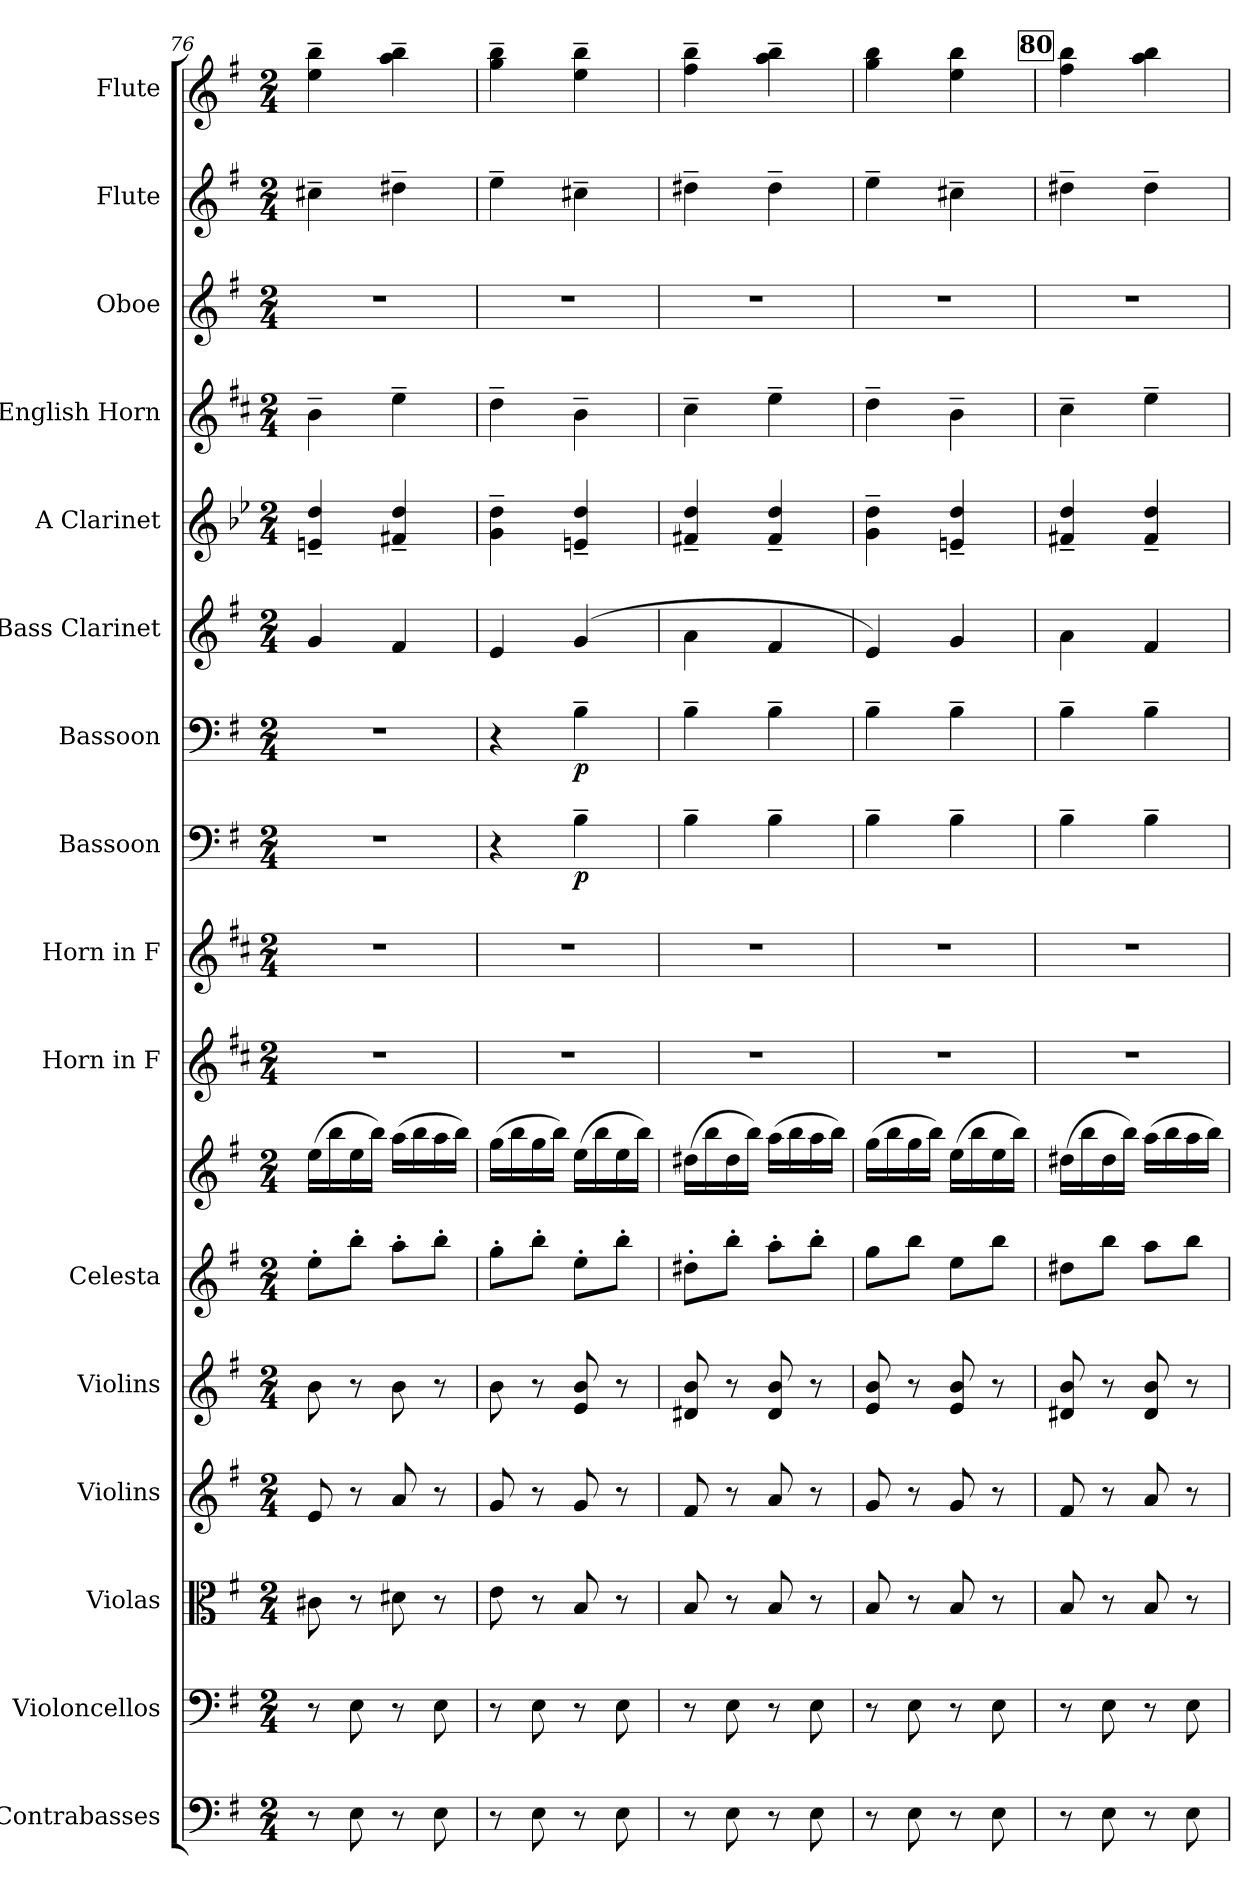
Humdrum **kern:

**kern	**kern	**kern	**kern	**kern	**kern	**kern	**kern	**kern	**kern	**dynam	**kern	**dynam	**kern	**kern	**kern	**kern	**kern	**kern
*part16	*part15	*part14	*part13	*part12	*part11	*part11	*part10	*part9	*part8	*part8	*part7	*part7	*part6	*part5	*part4	*part3	*part2	*part1
*staff17	*staff16	*staff15	*staff14	*staff13	*staff12	*staff11	*staff10	*staff9	*staff8	*staff8	*staff7	*staff7	*staff6	*staff5	*staff4	*staff3	*staff2	*staff1
*I"Contrabasses	*I"Violoncellos	*I"Violas	*I"Violins	*I"Violins	*I"Celesta	*	*I"Horn in F	*I"Horn in F	*I"Bassoon	*	*I"Bassoon	*	*I"Bass Clarinet	*I"A Clarinet	*I"English Horn	*I"Oboe	*I"Flute	*I"Flute
*I'Cbs.	*I'Vcs.	*I'Vlas.	*I'Vlns.	*I'Vlns.	*I'Cel.	*	*	*	*I'Bsn.	*	*I'Bsn.	*	*I'B. Cl.	*I'A Cl.	*I'E. Hn.	*I'Ob.	*I'Fl.	*I'Fl.
*clefF4	*clefF4	*clefC3	*clefG2	*clefG2	*clefG2	*clefG2	*clefG2	*clefG2	*clefF4	*	*clefF4	*	*clefG2	*clefG2	*clefG2	*clefG2	*clefG2	*clefG2
*ITrd7c12	*	*	*	*	*ITrd-7c-12	*ITrd-7c-12	*ITrd4c7	*ITrd4c7	*	*	*	*	*ITrd8c14	*ITrd2c3	*ITrd4c7	*	*	*
*k[f#]	*k[f#]	*k[f#]	*k[f#]	*k[f#]	*k[f#]	*k[f#]	*k[f#]	*k[f#]	*k[f#]	*	*k[f#]	*	*k[f#]	*k[f#]	*k[f#]	*k[f#]	*k[f#]	*k[f#]
*M2/4	*M2/4	*M2/4	*M2/4	*M2/4	*M2/4	*M2/4	*M2/4	*M2/4	*M2/4	*	*M2/4	*	*M2/4	*M2/4	*M2/4	*M2/4	*M2/4	*M2/4
=76	=76	=76	=76	=76	=76	=76	=76	=76	=76	=76	=76	=76	=76	=76	=76	=76	=76	=76
8r	8r	8c#X\	8e/	8b\	8eee'\L	(>16eee\LL	2r	2r	2r	.	2r	.	4G/	4c#X/~ 4b/~	4e~\	2r	4cc#X~\	4ee\~ 4bb\~
.	.	.	.	.	.	16bbb\	.	.	.	.	.	.	.	.	.	.	.	.
8EE\	8E\	8r	8r	8r	8bbb'\J	16eee\	.	.	.	.	.	.	.	.	.	.	.	.
.	.	.	.	.	.	16bbb\JJ)	.	.	.	.	.	.	.	.	.	.	.	.
8r	8r	8d#X\	8a/	8b\	8aaa'\L	(>16aaa\LL	.	.	.	.	.	.	4F#/	4d#X/~ 4b/~	4a~\	.	4dd#X~\	4aa\~ 4bb\~
.	.	.	.	.	.	16bbb\	.	.	.	.	.	.	.	.	.	.	.	.
8EE\	8E\	8r	8r	8r	8bbb'\J	16aaa\	.	.	.	.	.	.	.	.	.	.	.	.
.	.	.	.	.	.	16bbb\JJ)	.	.	.	.	.	.	.	.	.	.	.	.
!!LO:PB:g=z
=77	=77	=77	=77	=77	=77	=77	=77	=77	=77	=77	=77	=77	=77	=77	=77	=77	=77	=77
8r	8r	8e\	8g/	8b\	8ggg'\L	(>16ggg\LL	2r	2r	4r	.	4r	.	4E/	4e\~ 4b\~	4g~\	2r	4ee~\	4gg\~ 4bb\~
.	.	.	.	.	.	16bbb\	.	.	.	.	.	.	.	.	.	.	.	.
8EE\	8E\	8r	8r	8r	8bbb'\J	16ggg\	.	.	.	.	.	.	.	.	.	.	.	.
.	.	.	.	.	.	16bbb\JJ)	.	.	.	.	.	.	.	.	.	.	.	.
!	!	!	!	!	!	!	!	!	!	!LO:DY:b	!	!LO:DY:b	!	!	!	!	!	!
8r	8r	8B/	8g/	8e/ 8b/	8eee'\L	(>16eee\LL	.	.	4B~\	p	4B~\	p	(>4G/	4c#X/~ 4b/~	4e~\	.	4cc#X~\	4ee\~ 4bb\~
.	.	.	.	.	.	16bbb\	.	.	.	.	.	.	.	.	.	.	.	.
8EE\	8E\	8r	8r	8r	8bbb'\J	16eee\	.	.	.	.	.	.	.	.	.	.	.	.
.	.	.	.	.	.	16bbb\JJ)	.	.	.	.	.	.	.	.	.	.	.	.
=78	=78	=78	=78	=78	=78	=78	=78	=78	=78	=78	=78	=78	=78	=78	=78	=78	=78	=78
8r	8r	8B/	8f#/	8d#X/ 8b/	8ddd#X'\L	(>16ddd#X\LL	2r	2r	4B~\	.	4B~\	.	4A\	4d#X/~ 4b/~	4f#~\	2r	4dd#X~\	4ff#\~ 4bb\~
.	.	.	.	.	.	16bbb\	.	.	.	.	.	.	.	.	.	.	.	.
8EE\	8E\	8r	8r	8r	8bbb'\J	16ddd#\	.	.	.	.	.	.	.	.	.	.	.	.
.	.	.	.	.	.	16bbb\JJ)	.	.	.	.	.	.	.	.	.	.	.	.
8r	8r	8B/	8a/	8d#/ 8b/	8aaa'\L	(>16aaa\LL	.	.	4B~\	.	4B~\	.	4F#/	4d#/~ 4b/~	4a~\	.	4dd#~\	4aa\~ 4bb\~
.	.	.	.	.	.	16bbb\	.	.	.	.	.	.	.	.	.	.	.	.
8EE\	8E\	8r	8r	8r	8bbb'\J	16aaa\	.	.	.	.	.	.	.	.	.	.	.	.
.	.	.	.	.	.	16bbb\JJ)	.	.	.	.	.	.	.	.	.	.	.	.
=79	=79	=79	=79	=79	=79	=79	=79	=79	=79	=79	=79	=79	=79	=79	=79	=79	=79	=79
8r	8r	8B/	8g/	8e/ 8b/	8ggg\L	(>16ggg\LL	2r	2r	4B~\	.	4B~\	.	4E/)	4e\~ 4b\~	4g~\	2r	4ee~\	4gg\ 4bb\
.	.	.	.	.	.	16bbb\	.	.	.	.	.	.	.	.	.	.	.	.
8EE\	8E\	8r	8r	8r	8bbb\J	16ggg\	.	.	.	.	.	.	.	.	.	.	.	.
.	.	.	.	.	.	16bbb\JJ)	.	.	.	.	.	.	.	.	.	.	.	.
8r	8r	8B/	8g/	8e/ 8b/	8eee\L	(>16eee\LL	.	.	4B~\	.	4B~\	.	4G/	4c#X/~ 4b/~	4e~\	.	4cc#X~\	4ee\ 4bb\
.	.	.	.	.	.	16bbb\	.	.	.	.	.	.	.	.	.	.	.	.
8EE\	8E\	8r	8r	8r	8bbb\J	16eee\	.	.	.	.	.	.	.	.	.	.	.	.
.	.	.	.	.	.	16bbb\JJ)	.	.	.	.	.	.	.	.	.	.	.	.
!!LO:REH:place=s1:a:B:fs=14:t=80
=80	=80	=80	=80	=80	=80	=80	=80	=80	=80	=80	=80	=80	=80	=80	=80	=80	=80	=80
8r	8r	8B/	8f#/	8d#X/ 8b/	8ddd#X\L	(>16ddd#X\LL	2r	2r	4B~\	.	4B~\	.	4A\	4d#X/~ 4b/~	4f#~\	2r	4dd#X~\	4ff#\ 4bb\
.	.	.	.	.	.	16bbb\	.	.	.	.	.	.	.	.	.	.	.	.
8EE\	8E\	8r	8r	8r	8bbb\J	16ddd#\	.	.	.	.	.	.	.	.	.	.	.	.
.	.	.	.	.	.	16bbb\JJ)	.	.	.	.	.	.	.	.	.	.	.	.
8r	8r	8B/	8a/	8d#/ 8b/	8aaa\L	(>16aaa\LL	.	.	4B~\	.	4B~\	.	4F#/	4d#/~ 4b/~	4a~\	.	4dd#~\	4aa\ 4bb\
.	.	.	.	.	.	16bbb\	.	.	.	.	.	.	.	.	.	.	.	.
8EE\	8E\	8r	8r	8r	8bbb\J	16aaa\	.	.	.	.	.	.	.	.	.	.	.	.
.	.	.	.	.	.	16bbb\JJ)	.	.	.	.	.	.	.	.	.	.	.	.
=	=	=	=	=	=	=	=	=	=	=	=	=	=	=	=	=	=	=
*-	*-	*-	*-	*-	*-	*-	*-	*-	*-	*-	*-	*-	*-	*-	*-	*-	*-	*-
